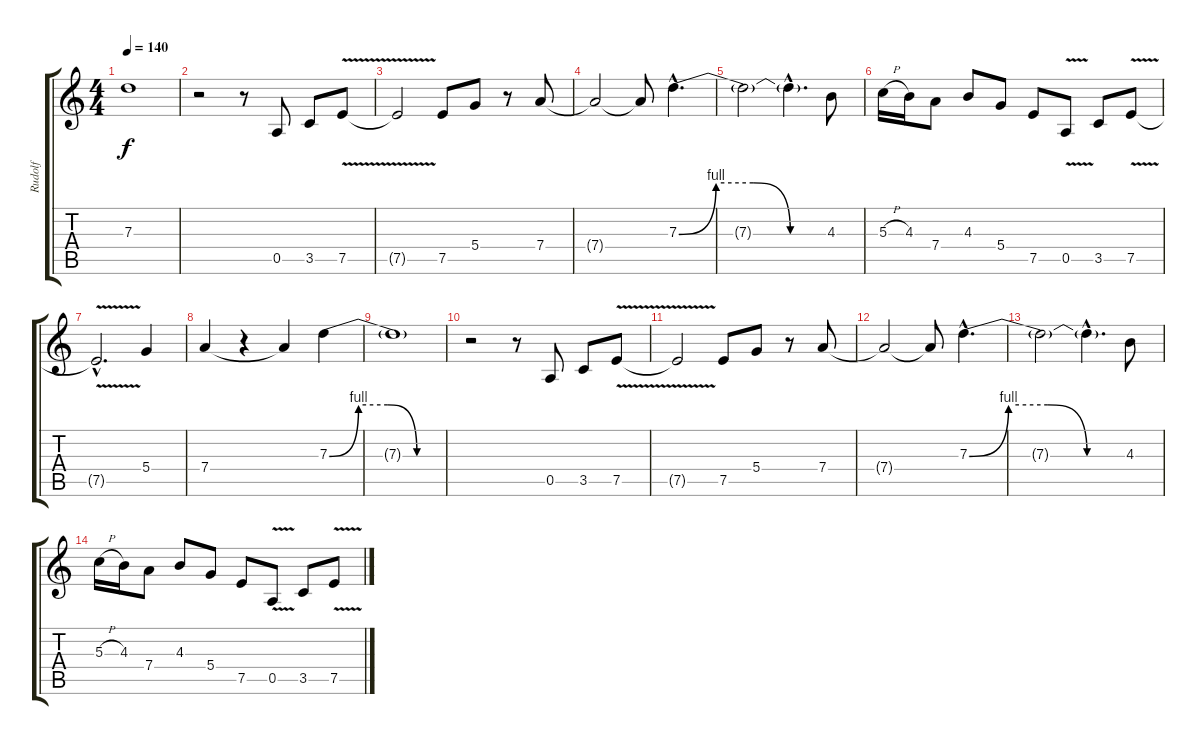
\track ("Rudolf" "Rudolf") {instrument distortionguitar}
\staff {score tabs}
\tuning (E4 B3 G3 D3 A2 E2) {hide}
\ts (4 4)
\tempo 140
\clef g2
\ks c
7.3{t}.1{dy f} |
r.2 r.8 0.5.8 3.5.8 7.5{v}.8 |
7.5{t}.2 7.5.8 5.4.8 r.8 7.4.8 |
7.4{t}.2 7.4{t}.8 7.3{be (custom 0 0 15 4 30 4 45 0 60 0) hac}.4{d} |
7.3{t}.2 7.3{hac t}.4{d} 4.3.8 |
5.3{h}.16 4.3.16 7.4.8 4.3.8 5.4.8 7.5.8 0.5{v}.8 3.5.8 7.5{v}.8 |
7.5{hac t}.2{d} 5.4.4 |
7.4.4 r.4 7.4{t}.4 7.3{be (custom 0 0 15 4 30 4 45 0 60 0)}.4 |
7.3{t}.1 |
r.2 r.8 0.5.8 3.5.8 7.5{v}.8 |
7.5{t}.2 7.5.8 5.4.8 r.8 7.4.8 |
7.4{t}.2 7.4{t}.8 7.3{be (custom 0 0 15 4 30 4 45 0 60 0) hac}.4{d} |
7.3{t}.2 7.3{hac t}.4{d} 4.3.8 |
5.3{h}.16 4.3.16 7.4.8 4.3.8 5.4.8 7.5.8 0.5{v}.8 3.5.8 7.5{v}.8
